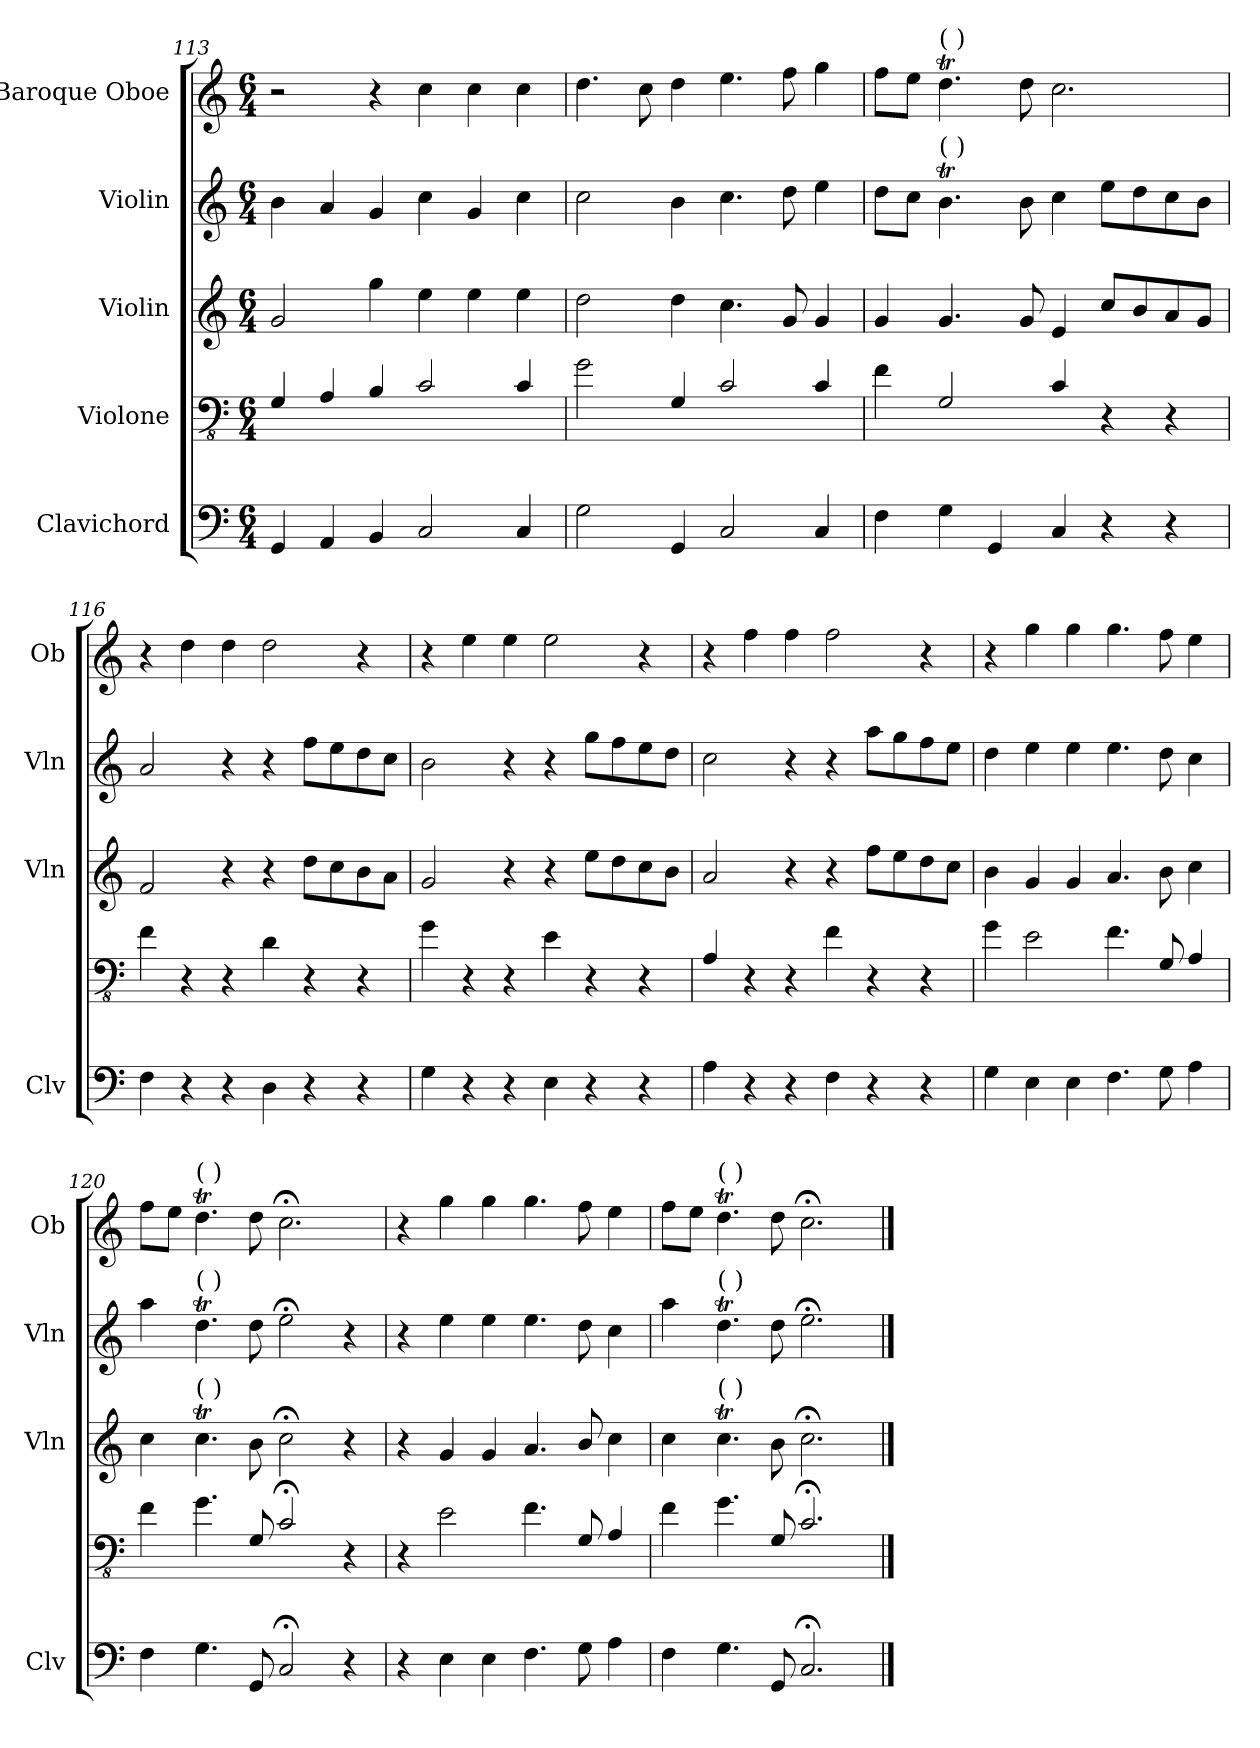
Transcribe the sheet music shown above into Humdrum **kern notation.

**kern	**dynam	**kern	**dynam	**kern	**dynam	**kern	**dynam	**kern	**dynam
*part5	*part5	*part4	*part4	*part3	*part3	*part2	*part2	*part1	*part1
*staff5	*staff5	*staff4	*staff4	*staff3	*staff3	*staff2	*staff2	*staff1	*staff1
*I"Clavichord	*	*I"Violone	*	*I"Violin	*	*I"Violin	*	*I"Baroque Oboe	*
*I'Clv	*	*	*	*I'Vln	*	*I'Vln	*	*I'Ob	*
*clefF4	*	*clefFv4	*	*clefG2	*	*clefG2	*	*clefG2	*
*	*	*ITrd7c12	*	*	*	*	*	*	*
*k[]	*	*k[]	*	*k[]	*	*k[]	*	*k[]	*
*M6/4	*	*M6/4	*	*M6/4	*	*M6/4	*	*M6/4	*
=113	=113	=113	=113	=113	=113	=113	=113	=113	=113
4GG/	.	4GGG/	.	2g/	.	4b\	.	2r	.
4AA/	.	4AAA/	.	.	.	4a/	.	.	.
4BB/	.	4BBB/	.	4gg\	.	4g/	.	4r	.
2C/	.	2CC/	.	4ee\	.	4cc\	.	4cc\	.
.	.	.	.	4ee\	.	4g/	.	4cc\	.
4C/	.	4CC/	.	4ee\	.	4cc\	.	4cc\	.
=114	=114	=114	=114	=114	=114	=114	=114	=114	=114
2G\	.	2GG\	.	2dd\	.	2cc\	.	4.dd\	.
.	.	.	.	.	.	.	.	8cc\	.
4GG/	.	4GGG/	.	4dd\	.	4b\	.	4dd\	.
2C/	.	2CC/	.	4.cc\	.	4.cc\	.	4.ee\	.
.	.	.	.	8g/	.	8dd\	.	8ff\	.
4C/	.	4CC/	.	4g/	.	4ee\	.	4gg\	.
=115	=115	=115	=115	=115	=115	=115	=115	=115	=115
4F\	.	4FF\	.	4g/	.	8dd\L	.	8ff\L	.
.	.	.	.	.	.	8cc\J	.	8ee\J	.
!	!	!	!	!	!	!	!	!LO:TX:a:t=(    )	!
!	!	!	!	!	!	!LO:TX:a:t=(    )	!	!	!
4G\	.	2GGG/	.	4.g/	.	4.bt\	.	4.ddT\	.
4GG/	.	.	.	.	.	.	.	.	.
.	.	.	.	8g/	.	8b\	.	8dd\	.
4C/	.	4CC/	.	4e/	.	4cc\	.	2.cc\	.
4r	.	4r	.	8cc/L	.	8ee\L	.	.	.
.	.	.	.	8b/	.	8dd\	.	.	.
4r	.	4r	.	8a/	.	8cc\	.	.	.
.	.	.	.	8g/J	.	8b\J	.	.	.
=116	=116	=116	=116	=116	=116	=116	=116	=116	=116
4F\	.	4FF\	.	2f/	.	2a/	.	4r	.
4r	.	4r	.	.	.	.	.	4dd\	.
4r	.	4r	.	4r	.	4r	.	4dd\	.
4D\	.	4DD\	.	4r	.	4r	.	2dd\	.
4r	.	4r	.	8dd\L	.	8ff\L	.	.	.
.	.	.	.	8cc\	.	8ee\	.	.	.
4r	.	4r	.	8b\	.	8dd\	.	4r	.
.	.	.	.	8a\J	.	8cc\J	.	.	.
!!LO:LB:g=z
=117	=117	=117	=117	=117	=117	=117	=117	=117	=117
4G\	.	4GG\	.	2g/	.	2b\	.	4r	.
4r	.	4r	.	.	.	.	.	4ee\	.
4r	.	4r	.	4r	.	4r	.	4ee\	.
4E\	.	4EE\	.	4r	.	4r	.	2ee\	.
4r	.	4r	.	8ee\L	.	8gg\L	.	.	.
.	.	.	.	8dd\	.	8ff\	.	.	.
4r	.	4r	.	8cc\	.	8ee\	.	4r	.
.	.	.	.	8b\J	.	8dd\J	.	.	.
=118	=118	=118	=118	=118	=118	=118	=118	=118	=118
4A\	.	4AAA/	.	2a/	.	2cc\	.	4r	.
4r	.	4r	.	.	.	.	.	4ff\	.
4r	.	4r	.	4r	.	4r	.	4ff\	.
4F\	.	4FF\	.	4r	.	4r	.	2ff\	.
4r	.	4r	.	8ff\L	.	8aa\L	.	.	.
.	.	.	.	8ee\	.	8gg\	.	.	.
4r	.	4r	.	8dd\	.	8ff\	.	4r	.
.	.	.	.	8cc\J	.	8ee\J	.	.	.
=119	=119	=119	=119	=119	=119	=119	=119	=119	=119
4G\	.	4GG\	.	4b\	.	4dd\	.	4r	.
4E\	.	2EE\	.	4g/	.	4ee\	.	4gg\	.
4E\	.	.	.	4g/	.	4ee\	.	4gg\	.
4.F\	.	4.FF\	.	4.a/	.	4.ee\	.	4.gg\	.
8G\	.	8GGG/	.	8b\	.	8dd\	.	8ff\	.
4A\	.	4AAA/	.	4cc\	.	4cc\	.	4ee\	.
=120	=120	=120	=120	=120	=120	=120	=120	=120	=120
4F\	.	4FF\	.	4cc\	.	4aa\	.	8ff\L	.
.	.	.	.	.	.	.	.	8ee\J	.
!	!	!	!	!	!	!	!	!LO:TX:a:t=(    )	!
!	!	!	!	!	!	!LO:TX:a:t=(    )	!	!	!
!	!	!	!	!LO:TX:a:t=(    )	!	!	!	!	!
4.G\	.	4.GG\	.	4.ccT\	.	4.ddT\	.	4.ddT\	.
8GG/	.	8GGG/	.	8b\	.	8dd\	.	8dd\	.
2C;</	.	2CC;</	.	2cc;<\	.	2ee;<\	.	2.cc;<\	.
4r	.	4r	.	4r	.	4r	.	.	.
=121	=121	=121	=121	=121	=121	=121	=121	=121	=121
4r	.	4r	.	4r	.	4r	.	4r	.
!	!LO:DY:b	!	!LO:DY:b	!	!LO:DY:b	!	!LO:DY:b	!	!LO:DY:b
4E\	other-dynamics	2EE\	other-dynamics	4g/	other-dynamics	4ee\	other-dynamics	4gg\	other-dynamics
4E\	.	.	.	4g/	.	4ee\	.	4gg\	.
4.F\	.	4.FF\	.	4.a/	.	4.ee\	.	4.gg\	.
8G\	.	8GGG/	.	8b/	.	8dd\	.	8ff\	.
4A\	.	4AAA/	.	4cc\	.	4cc\	.	4ee\	.
=122	=122	=122	=122	=122	=122	=122	=122	=122	=122
4F\	.	4FF\	.	4cc\	.	4aa\	.	8ff\L	.
.	.	.	.	.	.	.	.	8ee\J	.
!	!	!	!	!	!	!	!	!LO:TX:a:t=(    )	!
!	!	!	!	!	!	!LO:TX:a:t=(    )	!	!	!
!	!	!	!	!LO:TX:a:t=(    )	!	!	!	!	!
4.G\	.	4.GG\	.	4.ccT\	.	4.ddT\	.	4.ddT\	.
8GG/	.	8GGG/	.	8b\	.	8dd\	.	8dd\	.
2.C;</	.	2.CC;</	.	2.cc;<\	.	2.ee;<\	.	2.cc;<\	.
==	==	==	==	==	==	==	==	==	==
*-	*-	*-	*-	*-	*-	*-	*-	*-	*-
